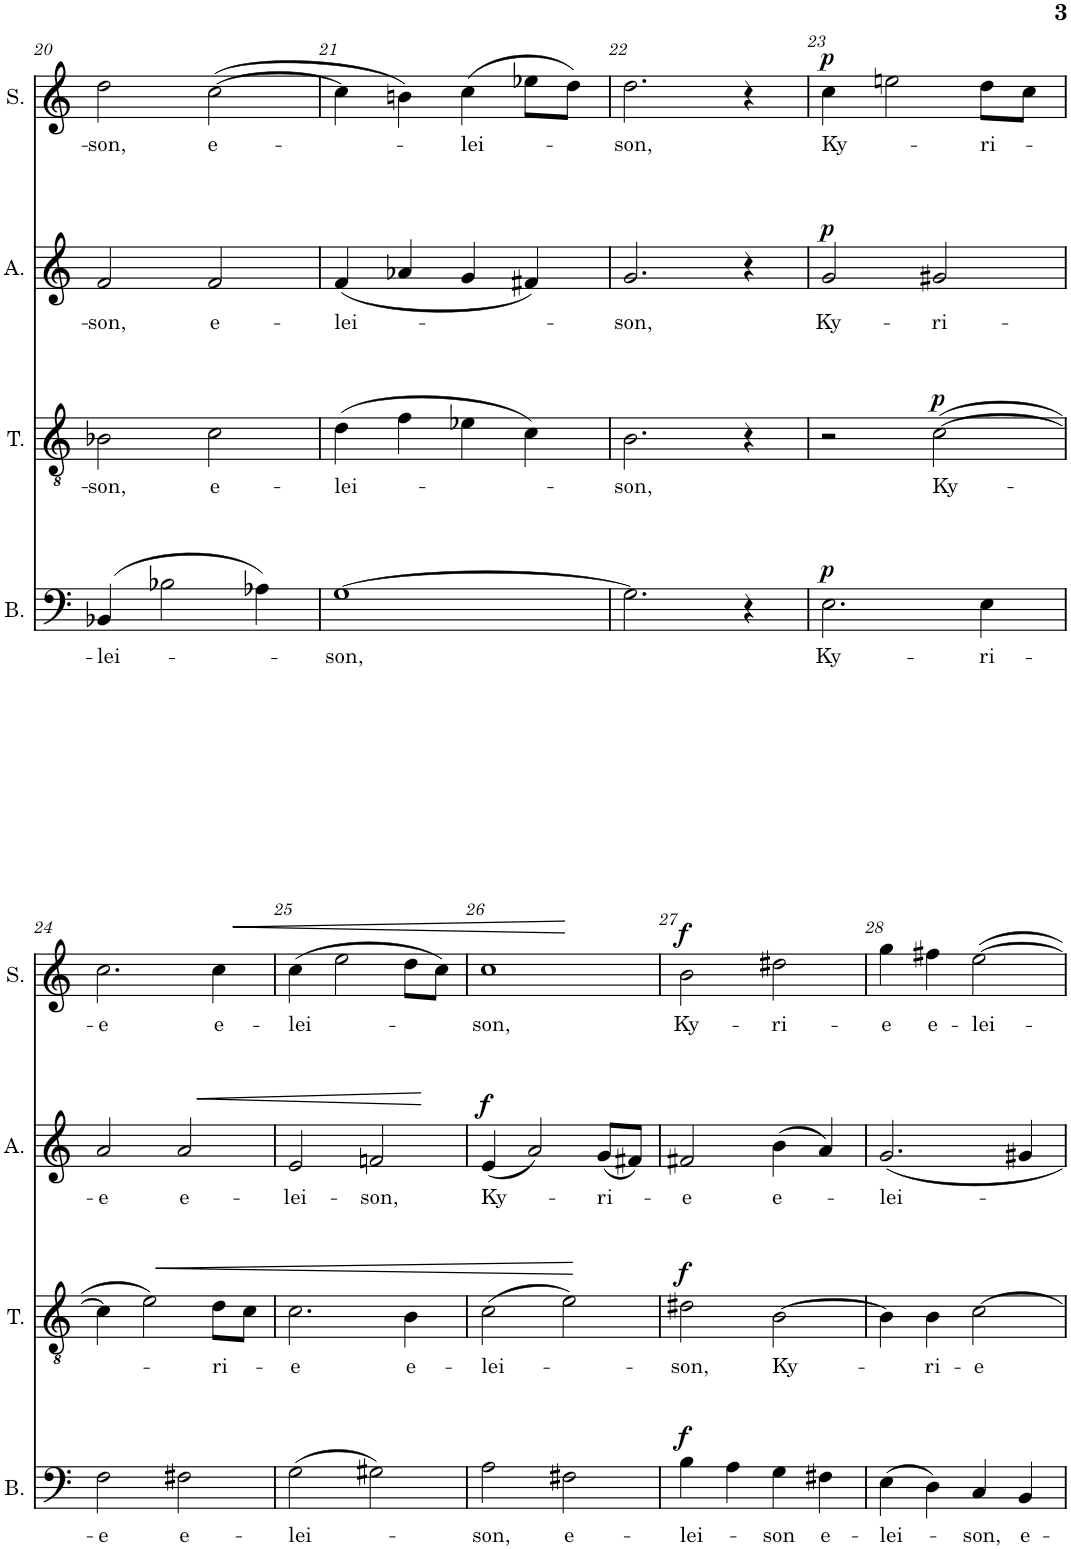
**kern	**text	**dynam	**kern	**text	**dynam	**kern	**text	**dynam	**kern	**text	**dynam
*part4	*part4	*part4	*part3	*part3	*part3	*part2	*part2	*part2	*part1	*part1	*part1
*staff4	*staff4	*staff4	*staff3	*staff3	*staff3	*staff2	*staff2	*staff2	*staff1	*staff1	*staff1
*I"Basse	*	*	*I"Ténor	*	*	*I"Alto	*	*	*I"Soprano	*	*
*I'B.	*	*	*I'T.	*	*	*I'A.	*	*	*I'S.	*	*
!!LO:PB:g=z
*clefF4	*	*	*clefGv2	*	*	*clefG2	*	*	*clefG2	*	*
*k[]	*	*	*k[]	*	*	*k[]	*	*	*k[]	*	*
*M4/4	*	*	*M4/4	*	*	*M4/4	*	*	*M4/4	*	*
*met(c)	*	*	*met(c)	*	*	*met(c)	*	*	*met(c)	*	*
=20	=20	=20	=20	=20	=20	=20	=20	=20	=20	=20	=20
!	!LO:LY:b	!	!	!LO:LY:b	!	!	!LO:LY:b	!	!	!LO:LY:b	!
(4BB-X/	-lei-	.	2B-X\	-son,	.	2f/	-son,	.	2dd\	-son,	.
2B-X\	.	.	.	.	.	.	.	.	.	.	.
!	!	!	!	!LO:LY:b	!	!	!LO:LY:b	!	!	!LO:LY:b	!
.	.	.	2c\	e-	.	2f/	e-	.	([2cc\	e-	.
4A-X\)	.	.	.	.	.	.	.	.	.	.	.
=21	=21	=21	=21	=21	=21	=21	=21	=21	=21	=21	=21
!	!LO:LY:b	!	!	!LO:LY:b	!	!	!LO:LY:b	!	!	!	!
[1G	-son,	.	(4d\	-lei-	.	(4f/	-lei-	.	4cc\]	.	.
.	.	.	4f\	.	.	4a-X/	.	.	4bn\)	.	.
!	!	!	!	!	!	!	!	!	!	!LO:LY:b	!
.	.	.	4e-X\	.	.	4g/	.	.	(4cc\	-lei-	.
.	.	.	4c\)	.	.	4f#X/)	.	.	8ee-X\L	.	.
.	.	.	.	.	.	.	.	.	8dd\J)	.	.
=22	=22	=22	=22	=22	=22	=22	=22	=22	=22	=22	=22
!	!	!	!	!LO:LY:b	!	!	!LO:LY:b	!	!	!LO:LY:b	!
2.G\]	.	.	2.B\	-son,	.	2.g/	-son,	.	2.dd\	-son,	.
4r	.	.	4r	.	.	4r	.	.	4r	.	.
=23	=23	=23	=23	=23	=23	=23	=23	=23	=23	=23	=23
!	!LO:LY:b	!LO:DY:a	!	!	!	!	!LO:LY:b	!LO:DY:a	!	!LO:LY:b	!LO:DY:a
2.E\	Ky-	p	2r	.	.	2g/	Ky-	p	4cc\	Ky-	p
.	.	.	.	.	.	.	.	.	2een\	.	.
!	!	!	!	!LO:LY:b	!LO:DY:a	!	!LO:LY:b	!	!	!	!
.	.	.	([2c\	Ky-	p	2g#X/	-ri-	.	.	.	.
!	!LO:LY:b	!	!	!	!	!	!	!	!	!LO:LY:b	!
4E\	-ri-	.	.	.	.	.	.	.	8dd\L	-ri-	.
.	.	.	.	.	.	.	.	.	8cc\J	.	.
!!LO:LB:g=z
=24	=24	=24	=24	=24	=24	=24	=24	=24	=24	=24	=24
!	!LO:LY:b	!	!	!	!	!	!LO:LY:b	!	!	!LO:LY:b	!
2F\	-e	.	4c\]	.	.	2a/	-e	.	2.cc\	-e	.
.	.	.	2e\)	.	.	.	.	.	.	.	.
!	!LO:LY:b	!	!	!	!	!	!LO:LY:b	!	!	!	!
2F#X\	e-	.	.	.	.	2a/	e-	.	.	.	.
!	!	!	!	!LO:LY:b	!LO:HP:b	!	!	!	!	!LO:LY:b	!
.	.	.	8d\L	-ri-	<	.	.	.	4cc\	e-	.
.	.	.	8c\J	.	.	.	.	.	.	.	.
=25	=25	=25	=25	=25	=25	=25	=25	=25	=25	=25	=25
!	!LO:LY:b	!	!	!LO:LY:b	!	!	!LO:LY:b	!LO:HP:b	!	!LO:LY:b	!LO:HP:b
(2G\	-lei-	.	2.c\	-e	.	2e/	-lei-	<	(4cc\	-lei-	<
.	.	.	.	.	.	.	.	.	2ee\	.	.
!	!	!	!	!	!	!	!LO:LY:b	!	!	!	!
2G#X\)	.	.	.	.	.	2fn/	-son,	.	.	.	.
!	!	!	!	!LO:LY:b	!	!	!	!	!	!	!
.	.	.	4B\	e-	.	.	.	.	8dd\L	.	.
.	.	.	.	.	.	.	.	.	8cc\J)	.	.
.	.	.	.	.	.	.	.	[	.	.	.
=26	=26	=26	=26	=26	=26	=26	=26	=26	=26	=26	=26
!	!LO:LY:b	!	!	!LO:LY:b	!	!	!LO:LY:b	!LO:DY:a	!	!LO:LY:b	!
2A\	-son,	.	(2c\	-lei-	.	(4e/	Ky-	f	1cc	-son,	.
.	.	.	.	.	.	2a/)	.	.	.	.	.
!	!LO:LY:b	!	!	!	!	!	!	!	!	!	!
2F#X\	e-	.	2e\)	.	.	.	.	.	.	.	.
!	!	!	!	!	!	!	!LO:LY:b	!	!	!	!
.	.	.	.	.	.	(8g/L	-ri-	.	.	.	.
.	.	.	.	.	.	8f#X/J)	.	.	.	.	.
.	.	.	.	.	[	.	.	.	.	.	[
=27	=27	=27	=27	=27	=27	=27	=27	=27	=27	=27	=27
!	!LO:LY:b	!LO:DY:a	!	!LO:LY:b	!LO:DY:a	!	!LO:LY:b	!	!	!LO:LY:b	!LO:DY:a
4B\	-lei-	f	2d#X\	-son,	f	2f#X/	-e	.	2b\	Ky-	f
4A\	.	.	.	.	.	.	.	.	.	.	.
!	!LO:LY:b	!	!	!LO:LY:b	!	!	!LO:LY:b	!	!	!LO:LY:b	!
4G\	-son	.	[2B\	Ky-	.	(4b\	e-	.	2dd#X\	-ri-	.
!	!LO:LY:b	!	!	!	!	!	!	!	!	!	!
4F#X\	e-	.	.	.	.	4a/)	.	.	.	.	.
=28	=28	=28	=28	=28	=28	=28	=28	=28	=28	=28	=28
!	!LO:LY:b	!	!	!	!	!	!LO:LY:b	!	!	!LO:LY:b	!
(4E\	-lei-	.	4B\]	.	.	2.g/	-lei-	.	4gg\	-e	.
!	!	!	!	!LO:LY:b	!	!	!	!	!	!LO:LY:b	!
4D\)	.	.	4B\	-ri-	.	.	.	.	4ff#X\	e-	.
!	!LO:LY:b	!	!	!LO:LY:b	!	!	!	!	!	!LO:LY:b	!
4C/	-son,	.	[2c\	-e	.	.	.	.	[2ee\	-lei-	.
!	!LO:LY:b	!	!	!	!	!	!	!	!	!	!
4BB/	e-	.	.	.	.	4g#X/	.	.	.	.	.
=	=	=	=	=	=	=	=	=	=	=	=
*-	*-	*-	*-	*-	*-	*-	*-	*-	*-	*-	*-
